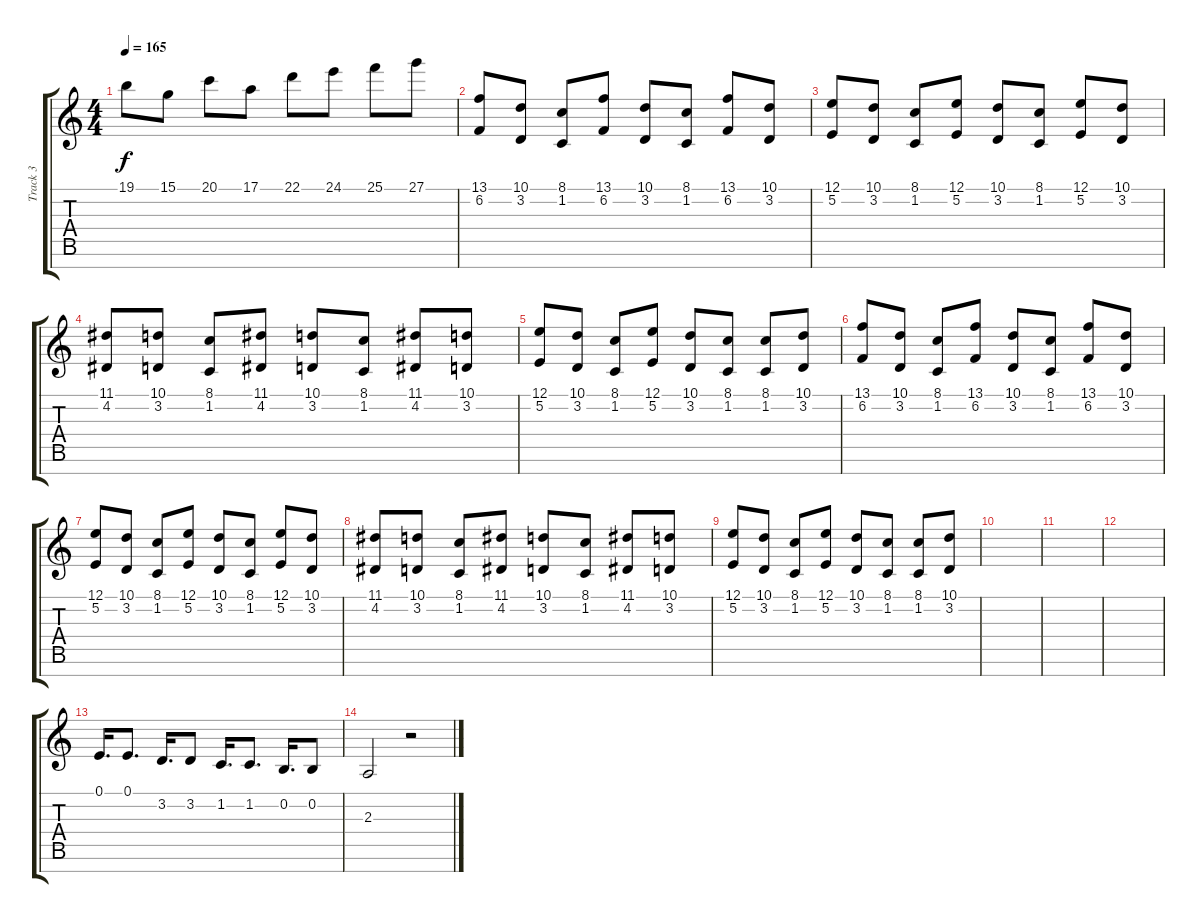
\track ("Track 3" "Track 3") {instrument acousticgrandpiano}
\staff {score tabs}
\tuning (E4 B3 G3 D3 A2 E2 B1) {hide}
\ts (4 4)
\tempo 165
\clef g2
\ks c
19.1.8{dy f} 15.1.8 20.1.8 17.1.8 22.1.8 24.1.8 25.1.8 27.1.8 |
(13.1 6.2).8 (10.1 3.2).8 (8.1 1.2).8 (13.1 6.2).8 (10.1 3.2).8 (8.1 1.2).8 (13.1 6.2).8 (10.1 3.2).8 |
(12.1 5.2).8 (10.1 3.2).8 (8.1 1.2).8 (12.1 5.2).8 (10.1 3.2).8 (8.1 1.2).8 (12.1 5.2).8 (10.1 3.2).8 |
(11.1 4.2).8 (10.1 3.2).8 (8.1 1.2).8 (11.1 4.2).8 (10.1 3.2).8 (8.1 1.2).8 (11.1 4.2).8 (10.1 3.2).8 |
(12.1 5.2).8 (10.1 3.2).8 (8.1 1.2).8 (12.1 5.2).8 (10.1 3.2).8 (8.1 1.2).8 (8.1 1.2).8 (10.1 3.2).8 |
(13.1 6.2).8 (10.1 3.2).8 (8.1 1.2).8 (13.1 6.2).8 (10.1 3.2).8 (8.1 1.2).8 (13.1 6.2).8 (10.1 3.2).8 |
(12.1 5.2).8 (10.1 3.2).8 (8.1 1.2).8 (12.1 5.2).8 (10.1 3.2).8 (8.1 1.2).8 (12.1 5.2).8 (10.1 3.2).8 |
(11.1 4.2).8 (10.1 3.2).8 (8.1 1.2).8 (11.1 4.2).8 (10.1 3.2).8 (8.1 1.2).8 (11.1 4.2).8 (10.1 3.2).8 |
(12.1 5.2).8 (10.1 3.2).8 (8.1 1.2).8 (12.1 5.2).8 (10.1 3.2).8 (8.1 1.2).8 (8.1 1.2).8 (10.1 3.2).8 |
|
|
|
0.1.16{d} 0.1.8{d} 3.2.16{d} 3.2.8 1.2.16{d} 1.2.8{d} 0.2.16{d} 0.2.8 |
2.3.2 r.2
